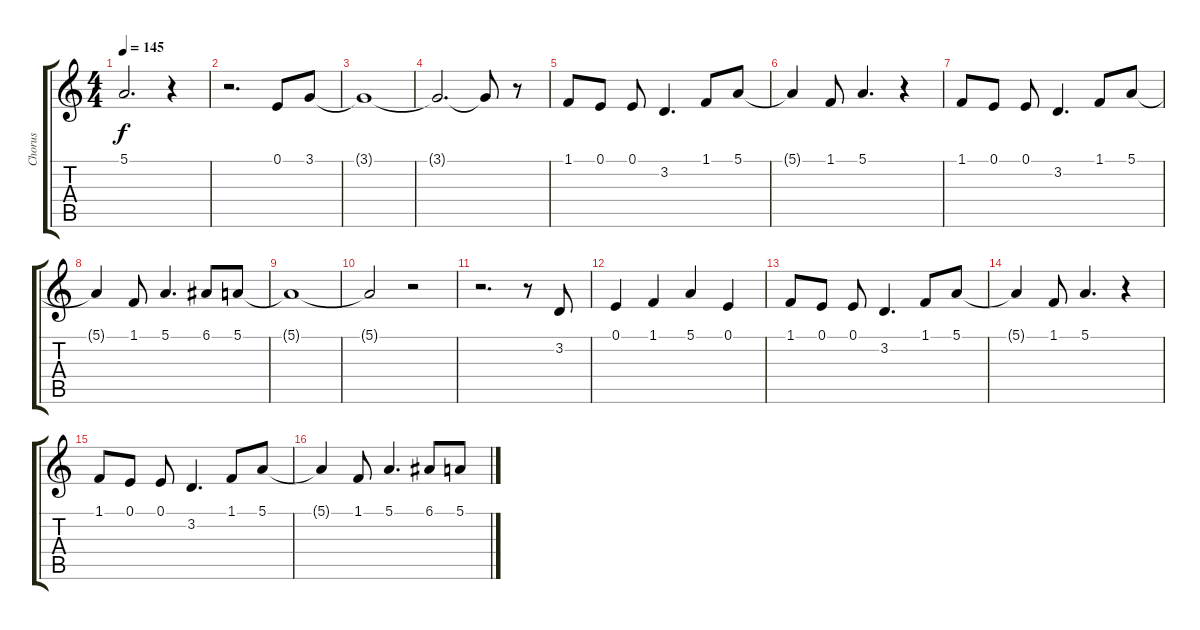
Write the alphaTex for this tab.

\track ("Chorus" "Chorus") {instrument vibraphone}
\staff {score tabs}
\tuning (E4 B3 G3 D3 A2 E2) {hide}
\ts (4 4)
\tempo 145
\clef g2
\ks c
5.1{t}.2{d dy f} r.4 |
r.2{d} 0.1.8 3.1.8 |
3.1{t}.1 |
3.1{t}.2{d} 3.1{t}.8 r.8 |
1.1.8 0.1.8 0.1.8 3.2.4{d} 1.1.8 5.1.8 |
5.1{t}.4 1.1.8 5.1.4{d} r.4 |
1.1.8 0.1.8 0.1.8 3.2.4{d} 1.1.8 5.1.8 |
5.1{t}.4 1.1.8 5.1.4{d} 6.1.8 5.1.8 |
5.1{t}.1 |
5.1{t}.2 r.2 |
r.2{d} r.8 3.2.8 |
0.1.4 1.1.4 5.1.4 0.1.4 |
1.1.8 0.1.8 0.1.8 3.2.4{d} 1.1.8 5.1.8 |
5.1{t}.4 1.1.8 5.1.4{d} r.4 |
1.1.8 0.1.8 0.1.8 3.2.4{d} 1.1.8 5.1.8 |
5.1{t}.4 1.1.8 5.1.4{d} 6.1.8 5.1.8
